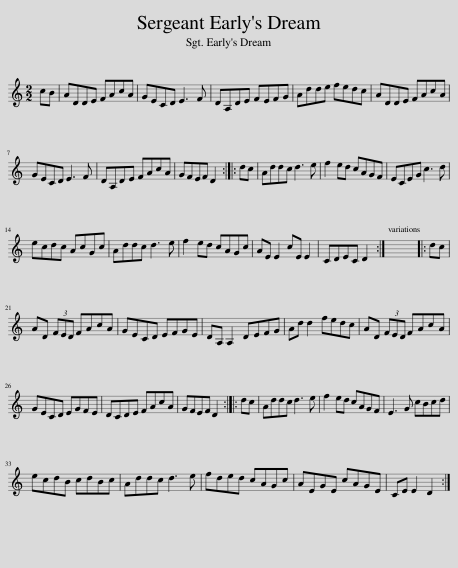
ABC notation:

X:1
L:1/8
M:2/2
I:linebreak $
K:C
V:1 treble
V:1
 cB | ADDE FAcA | GECD E3 F | DA,DE FEFG | Adde fedc | %5
 ADDE FAcA |$ GECD E3 F | DA,DE FAcA | GFEF D2 :: dc | %10
 Addc d3 e | f2 ed cAGF | ECEG c3 d |$ ecdc AcGc | Addc d3 e | %15
 f2 ed cAGc | AE E2 cE E2 | CDEC D2 :| x8 |: dc |$ %20
 AD (3FED FAcA | GECD EFGE | DA, A,2 DEFG | Ad d2 fedc | AD (3FED FAcA |$ %25
 GECD EGFE | DCDE FAcA | GFEF D2 :: dc | Addc d3 e | %30
 f2 ed cAGF | E3 G cBcd |$ ecdB cdBc | Addc d3 e | fded cAGc | %35
 AEGE cAGE | CE E2 D2 :| %37
